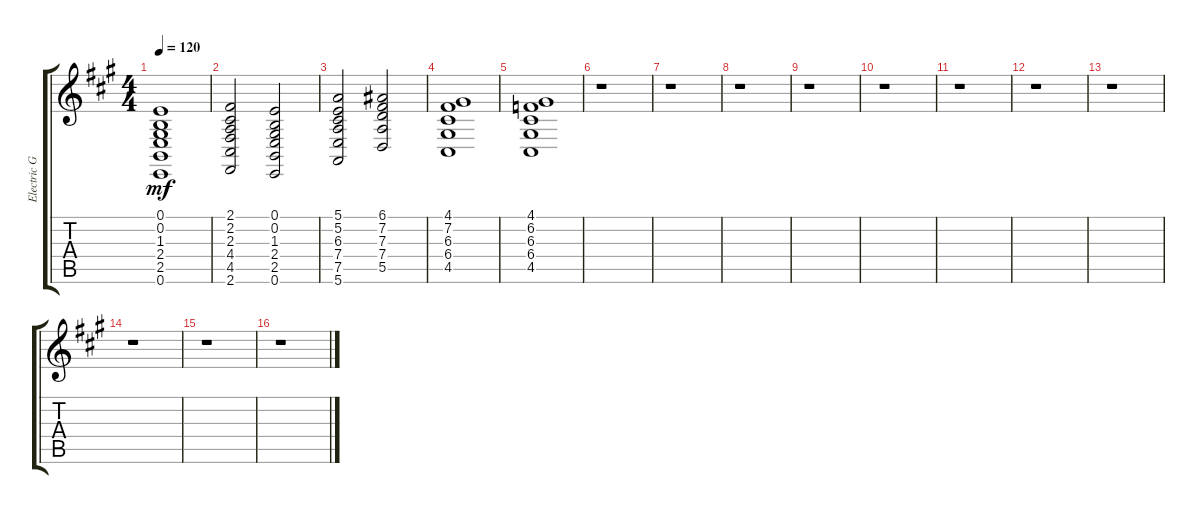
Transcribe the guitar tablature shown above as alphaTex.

\track ("Electric Guitar - 2" "Electric G") {instrument synthbrass1}
\staff {score tabs}
\tuning (E4 B3 G3 D3 A2 E2) {hide}
\ts (4 4)
\tempo 120
\clef g2
\ks f#minor
(0.1 0.2 1.3 2.4 2.5 0.6).1{dy mf} |
(2.1 2.2 2.3 4.4 4.5 2.6).2 (0.1 0.2 1.3 2.4 2.5 0.6).2 |
(5.1 5.2 6.3 7.4 7.5 5.6).2 (6.1 7.2 7.3 7.4 5.5).2 |
(4.1 7.2 6.3 6.4 4.5).1 |
(4.1 6.2 6.3 6.4 4.5).1 |
r.1 |
r.1 |
r.1 |
r.1 |
r.1 |
r.1 |
r.1 |
r.1 |
r.1 |
r.1 |
r.1
